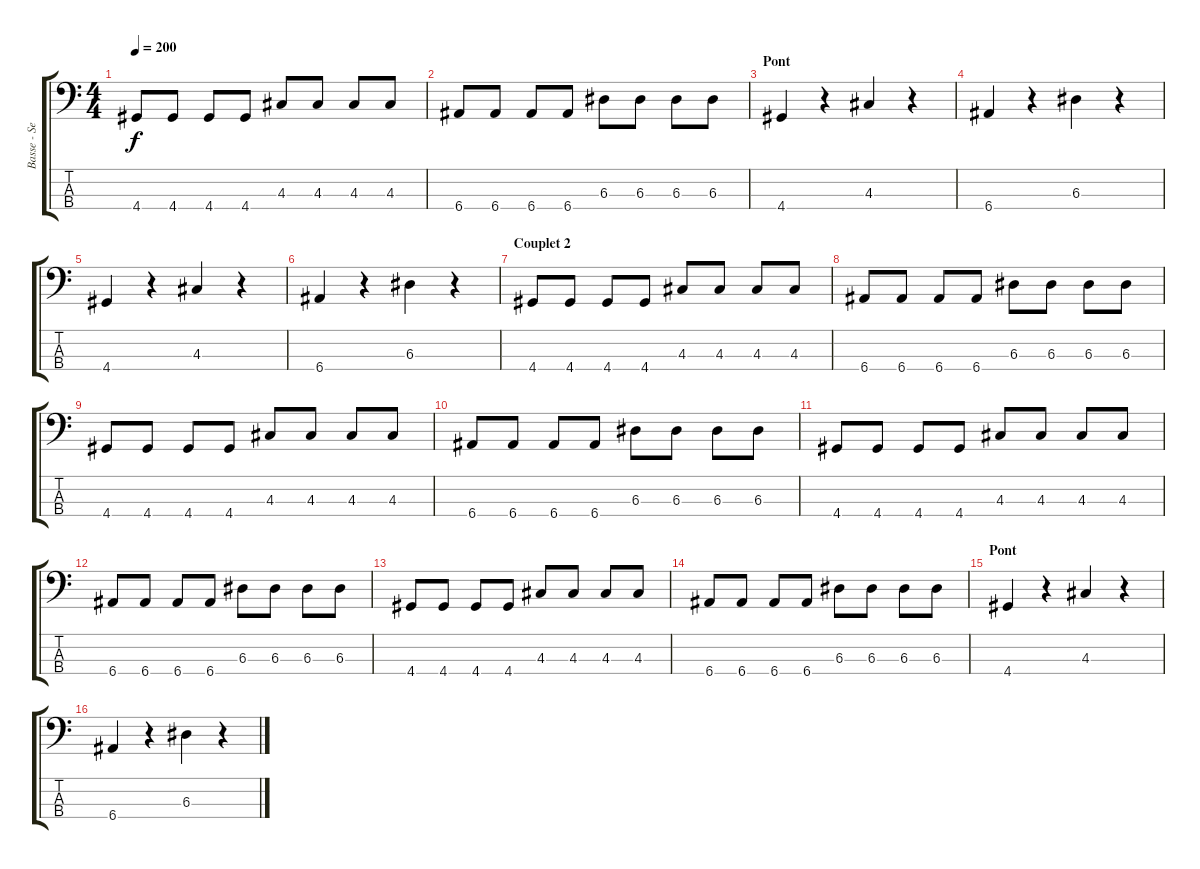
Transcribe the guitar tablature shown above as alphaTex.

\track ("Basse - Seb" "Basse - Se") {instrument electricbassfinger}
\staff {score tabs}
\tuning (G2 D2 A1 E1) {hide}
\ts (4 4)
\tempo 200
\clef f4
\ks c
4.4.8{dy f} 4.4.8 4.4.8 4.4.8 4.3.8 4.3.8 4.3.8 4.3.8 |
6.4.8 6.4.8 6.4.8 6.4.8 6.3.8 6.3.8 6.3.8 6.3.8 |
\section ("" "Pont")
4.4.4 r.4 4.3.4 r.4 |
6.4.4 r.4 6.3.4 r.4 |
4.4.4 r.4 4.3.4 r.4 |
6.4.4 r.4 6.3.4 r.4 |
\section ("" "Couplet 2")
4.4.8 4.4.8 4.4.8 4.4.8 4.3.8 4.3.8 4.3.8 4.3.8 |
6.4.8 6.4.8 6.4.8 6.4.8 6.3.8 6.3.8 6.3.8 6.3.8 |
4.4.8 4.4.8 4.4.8 4.4.8 4.3.8 4.3.8 4.3.8 4.3.8 |
6.4.8 6.4.8 6.4.8 6.4.8 6.3.8 6.3.8 6.3.8 6.3.8 |
4.4.8 4.4.8 4.4.8 4.4.8 4.3.8 4.3.8 4.3.8 4.3.8 |
6.4.8 6.4.8 6.4.8 6.4.8 6.3.8 6.3.8 6.3.8 6.3.8 |
4.4.8 4.4.8 4.4.8 4.4.8 4.3.8 4.3.8 4.3.8 4.3.8 |
6.4.8 6.4.8 6.4.8 6.4.8 6.3.8 6.3.8 6.3.8 6.3.8 |
\section ("" "Pont")
4.4.4 r.4 4.3.4 r.4 |
6.4.4 r.4 6.3.4 r.4
